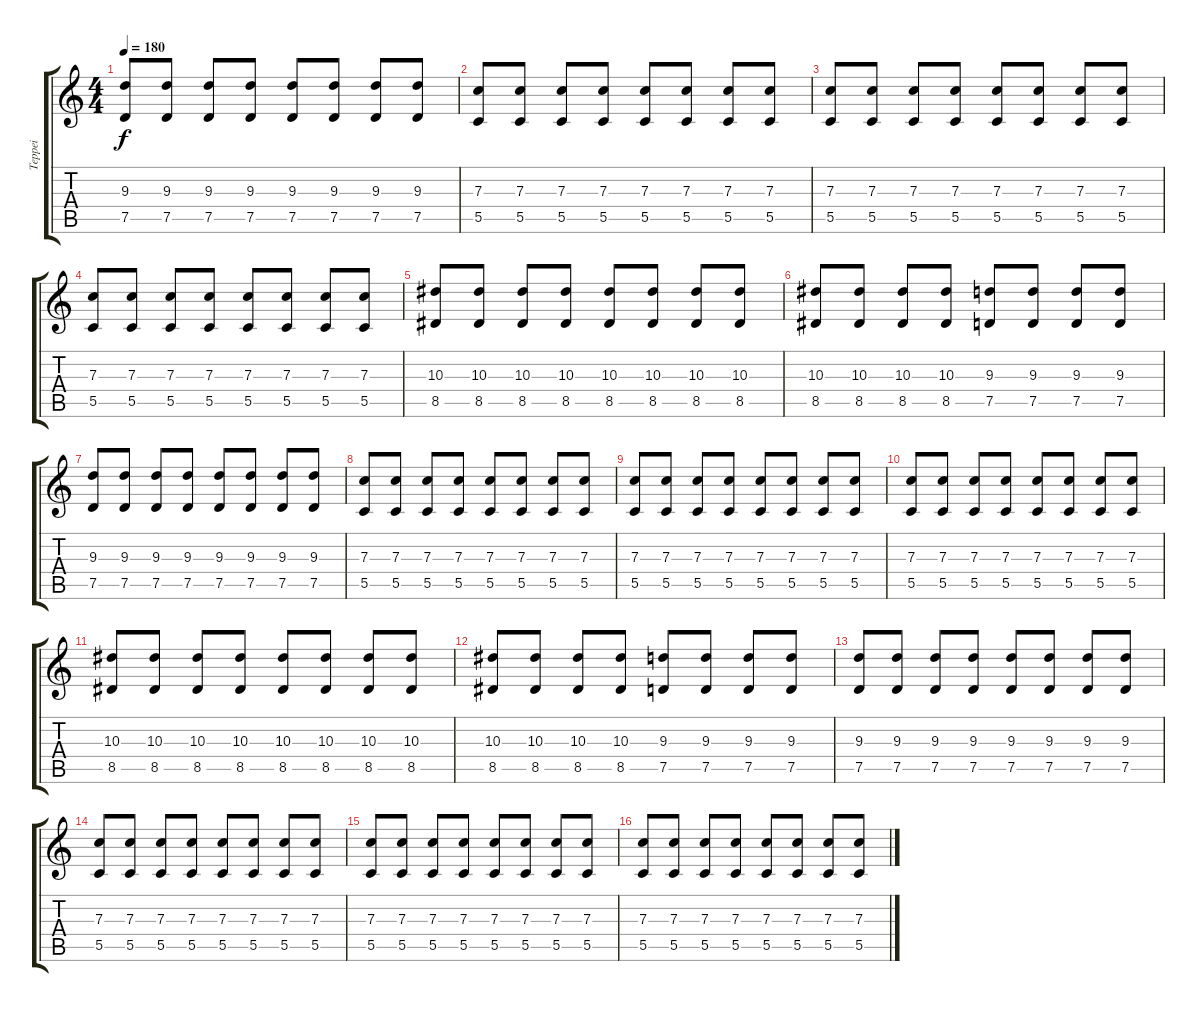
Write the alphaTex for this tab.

\track ("Teppei" "Teppei") {instrument distortionguitar}
\staff {score tabs}
\tuning (D4 A3 F3 C3 G2 C2) {hide}
\ts (4 4)
\tempo 180
\clef g2
\ks c
(9.3 7.5).8{dy f} (9.3 7.5).8 (9.3 7.5).8 (9.3 7.5).8 (9.3 7.5).8 (9.3 7.5).8 (9.3 7.5).8 (9.3 7.5).8 |
(7.3 5.5).8 (7.3 5.5).8 (7.3 5.5).8 (7.3 5.5).8 (7.3 5.5).8 (7.3 5.5).8 (7.3 5.5).8 (7.3 5.5).8 |
(7.3 5.5).8 (7.3 5.5).8 (7.3 5.5).8 (7.3 5.5).8 (7.3 5.5).8 (7.3 5.5).8 (7.3 5.5).8 (7.3 5.5).8 |
(7.3 5.5).8 (7.3 5.5).8 (7.3 5.5).8 (7.3 5.5).8 (7.3 5.5).8 (7.3 5.5).8 (7.3 5.5).8 (7.3 5.5).8 |
(10.3 8.5).8 (10.3 8.5).8 (10.3 8.5).8 (10.3 8.5).8 (10.3 8.5).8 (10.3 8.5).8 (10.3 8.5).8 (10.3 8.5).8 |
(10.3 8.5).8 (10.3 8.5).8 (10.3 8.5).8 (10.3 8.5).8 (9.3 7.5).8 (9.3 7.5).8 (9.3 7.5).8 (9.3 7.5).8 |
(9.3 7.5).8 (9.3 7.5).8 (9.3 7.5).8 (9.3 7.5).8 (9.3 7.5).8 (9.3 7.5).8 (9.3 7.5).8 (9.3 7.5).8 |
(7.3 5.5).8 (7.3 5.5).8 (7.3 5.5).8 (7.3 5.5).8 (7.3 5.5).8 (7.3 5.5).8 (7.3 5.5).8 (7.3 5.5).8 |
(7.3 5.5).8 (7.3 5.5).8 (7.3 5.5).8 (7.3 5.5).8 (7.3 5.5).8 (7.3 5.5).8 (7.3 5.5).8 (7.3 5.5).8 |
(7.3 5.5).8 (7.3 5.5).8 (7.3 5.5).8 (7.3 5.5).8 (7.3 5.5).8 (7.3 5.5).8 (7.3 5.5).8 (7.3 5.5).8 |
(10.3 8.5).8 (10.3 8.5).8 (10.3 8.5).8 (10.3 8.5).8 (10.3 8.5).8 (10.3 8.5).8 (10.3 8.5).8 (10.3 8.5).8 |
(10.3 8.5).8 (10.3 8.5).8 (10.3 8.5).8 (10.3 8.5).8 (9.3 7.5).8 (9.3 7.5).8 (9.3 7.5).8 (9.3 7.5).8 |
(9.3 7.5).8 (9.3 7.5).8 (9.3 7.5).8 (9.3 7.5).8 (9.3 7.5).8 (9.3 7.5).8 (9.3 7.5).8 (9.3 7.5).8 |
(7.3 5.5).8 (7.3 5.5).8 (7.3 5.5).8 (7.3 5.5).8 (7.3 5.5).8 (7.3 5.5).8 (7.3 5.5).8 (7.3 5.5).8 |
(7.3 5.5).8 (7.3 5.5).8 (7.3 5.5).8 (7.3 5.5).8 (7.3 5.5).8 (7.3 5.5).8 (7.3 5.5).8 (7.3 5.5).8 |
(7.3 5.5).8 (7.3 5.5).8 (7.3 5.5).8 (7.3 5.5).8 (7.3 5.5).8 (7.3 5.5).8 (7.3 5.5).8 (7.3 5.5).8
